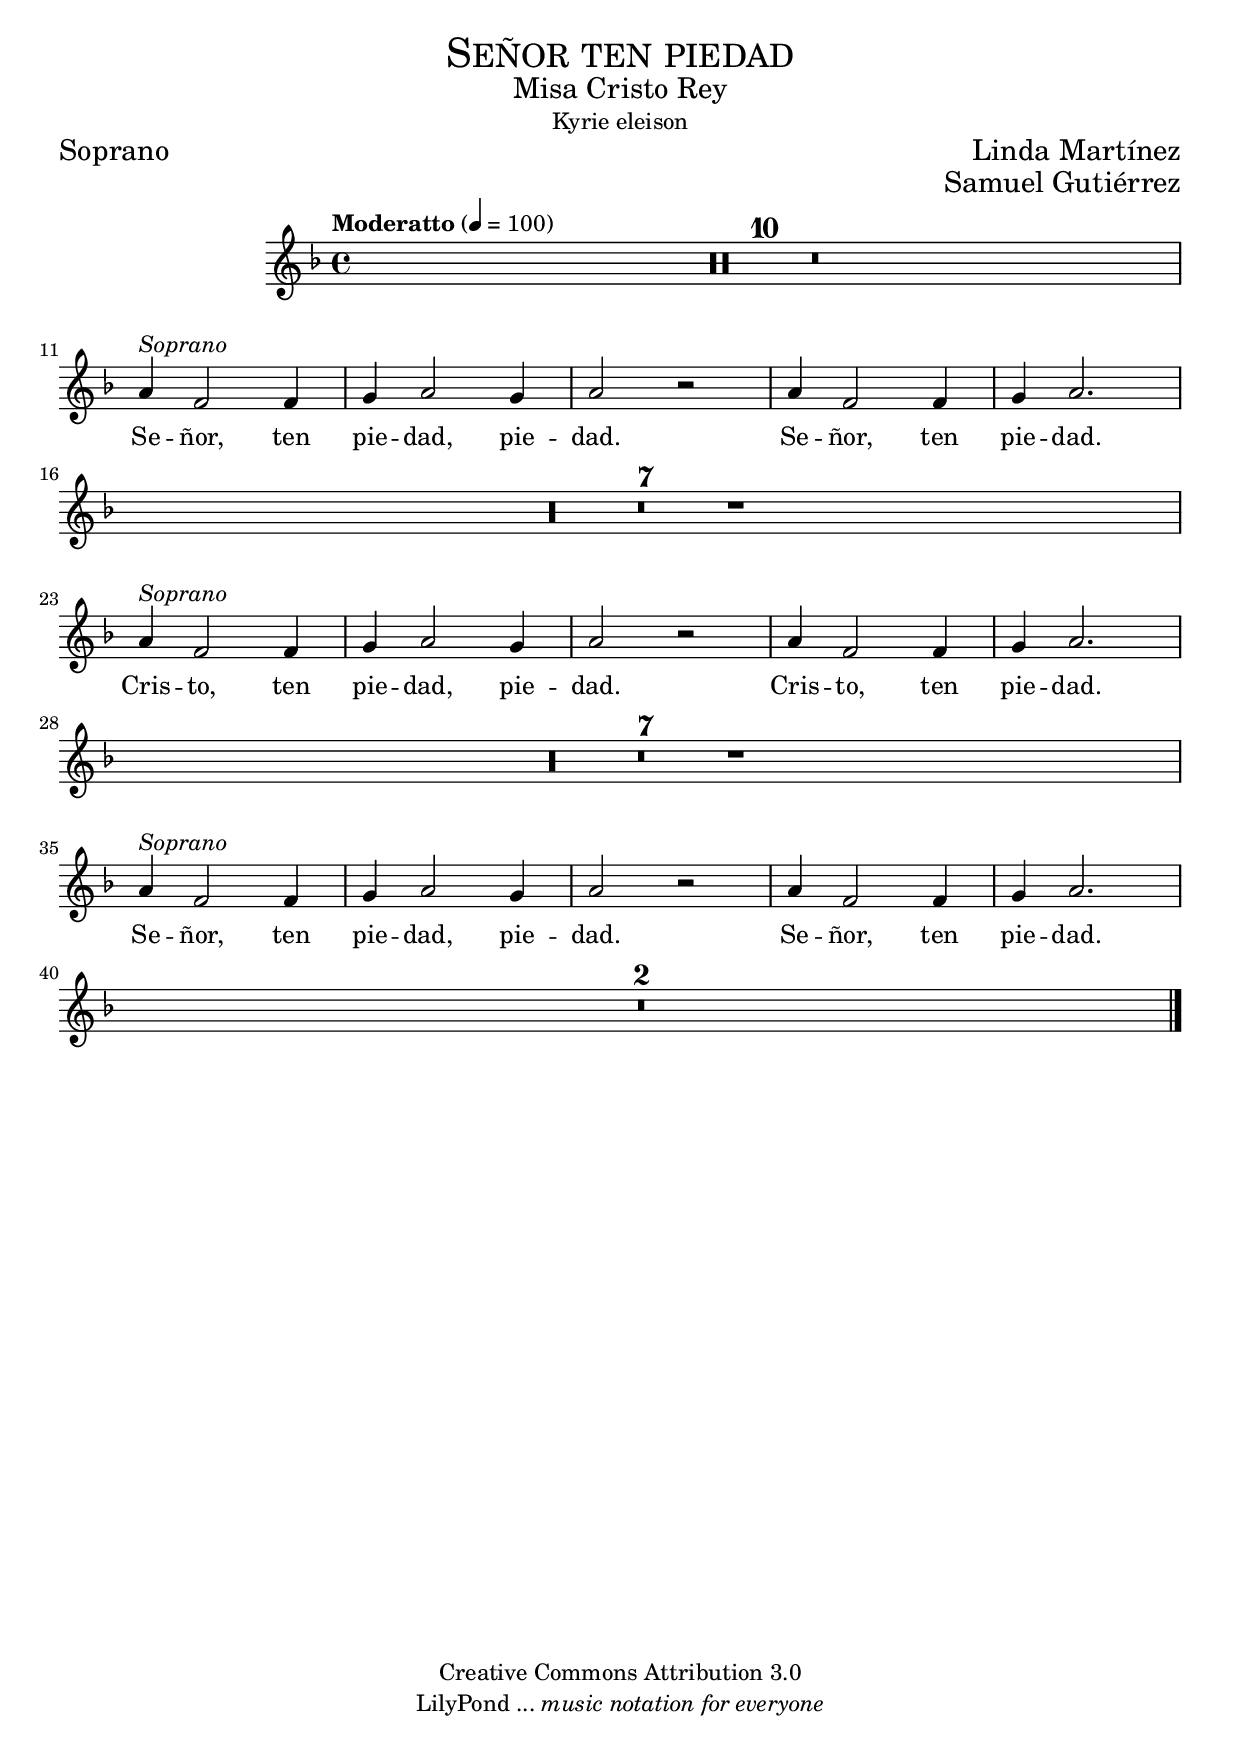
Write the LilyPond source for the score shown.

% ****************************************************************
%   Señor ten piedad - Renaissance way melody
%	Music and accompaniment by serachsam
% ****************************************************************
\language "espanol"
\version "2.23.2"

% --- Global parameters
particle = 1
jump = \break

% --- Includes
\include "global.ily"
soprano_music = \relative do' {
  \compressEmptyMeasures

  R1*10 | #(if (= particle 1) jump "") % 10
  la'4^\markup{ \italic "Soprano"} fa2 fa4 |
  sol4 la2 sol4 |
  la2 r |
  la4 fa2 fa4 |
  sol4 la2. | #(if (= particle 1) jump "") % 15
  R1*7 | #(if (= particle 1) jump "") % 22
  la4^\markup{ \italic "Soprano"} fa2 fa4 |
  sol4 la2 sol4 |
  la2 r |
  la4 fa2 fa4 |
  sol4 la2. | #(if (= particle 1) jump "") % 27
  R1*7 | #(if (= particle 1) jump "") % 34
  la4^\markup{ \italic "Soprano"} fa2 fa4 |
  sol4 la2 sol4 |
  la2 r |
  la4 fa2 fa4 |
  sol4 la2. | #(if (= particle 1) jump "") % 39
  R1*2 |

  \bar "|."
}

soprano_lyrics = \lyricmode {
    Se -- ñor, ten pie -- dad, pie -- dad. Se -- ñor, ten pie -- dad.
    Cris -- to, ten pie -- dad, pie -- dad. Cris -- to, ten pie -- dad.
    Se -- ñor, ten pie -- dad, pie -- dad. Se -- ñor, ten pie -- dad.
}


% --- Global size
% #(set-global-staff-size 20)

% --- Header
\markup { \fill-line { \center-column { \fontsize #5 \smallCaps "Señor ten piedad" \fontsize #2 "Misa Cristo Rey" "Kyrie eleison" } } }
\markup { \fill-line { \fontsize #2 "Soprano" \right-column { \fontsize #2 "Linda Martínez" } } }
\markup { \fill-line { " " \right-column { \fontsize #2 "Samuel Gutiérrez" } } }
\header {
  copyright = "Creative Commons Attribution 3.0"
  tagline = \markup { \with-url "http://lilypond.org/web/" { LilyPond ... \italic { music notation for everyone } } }
  breakbefore = ##t
}

% --- Music

% --- Harmony

\score {
  <<
    \new Staff <<
      \set Staff.midiInstrument = #"choir aahs"
      \set Staff.midiMaximumVolume = #1.5

      \new Voice = "soprano" <<
        \global \soprano_music
      >>\new Lyrics = "soprano"
      \context Lyrics = "soprano" \lyricsto "soprano" \soprano_lyrics
    >>
  >>
  \midi { }
  \layout { }
}

% --- Paper
\paper{
  #(set-default-paper-size "letter")
  indent=3.5\cm
  page-breaking = #ly:page-turn-breaking
}
